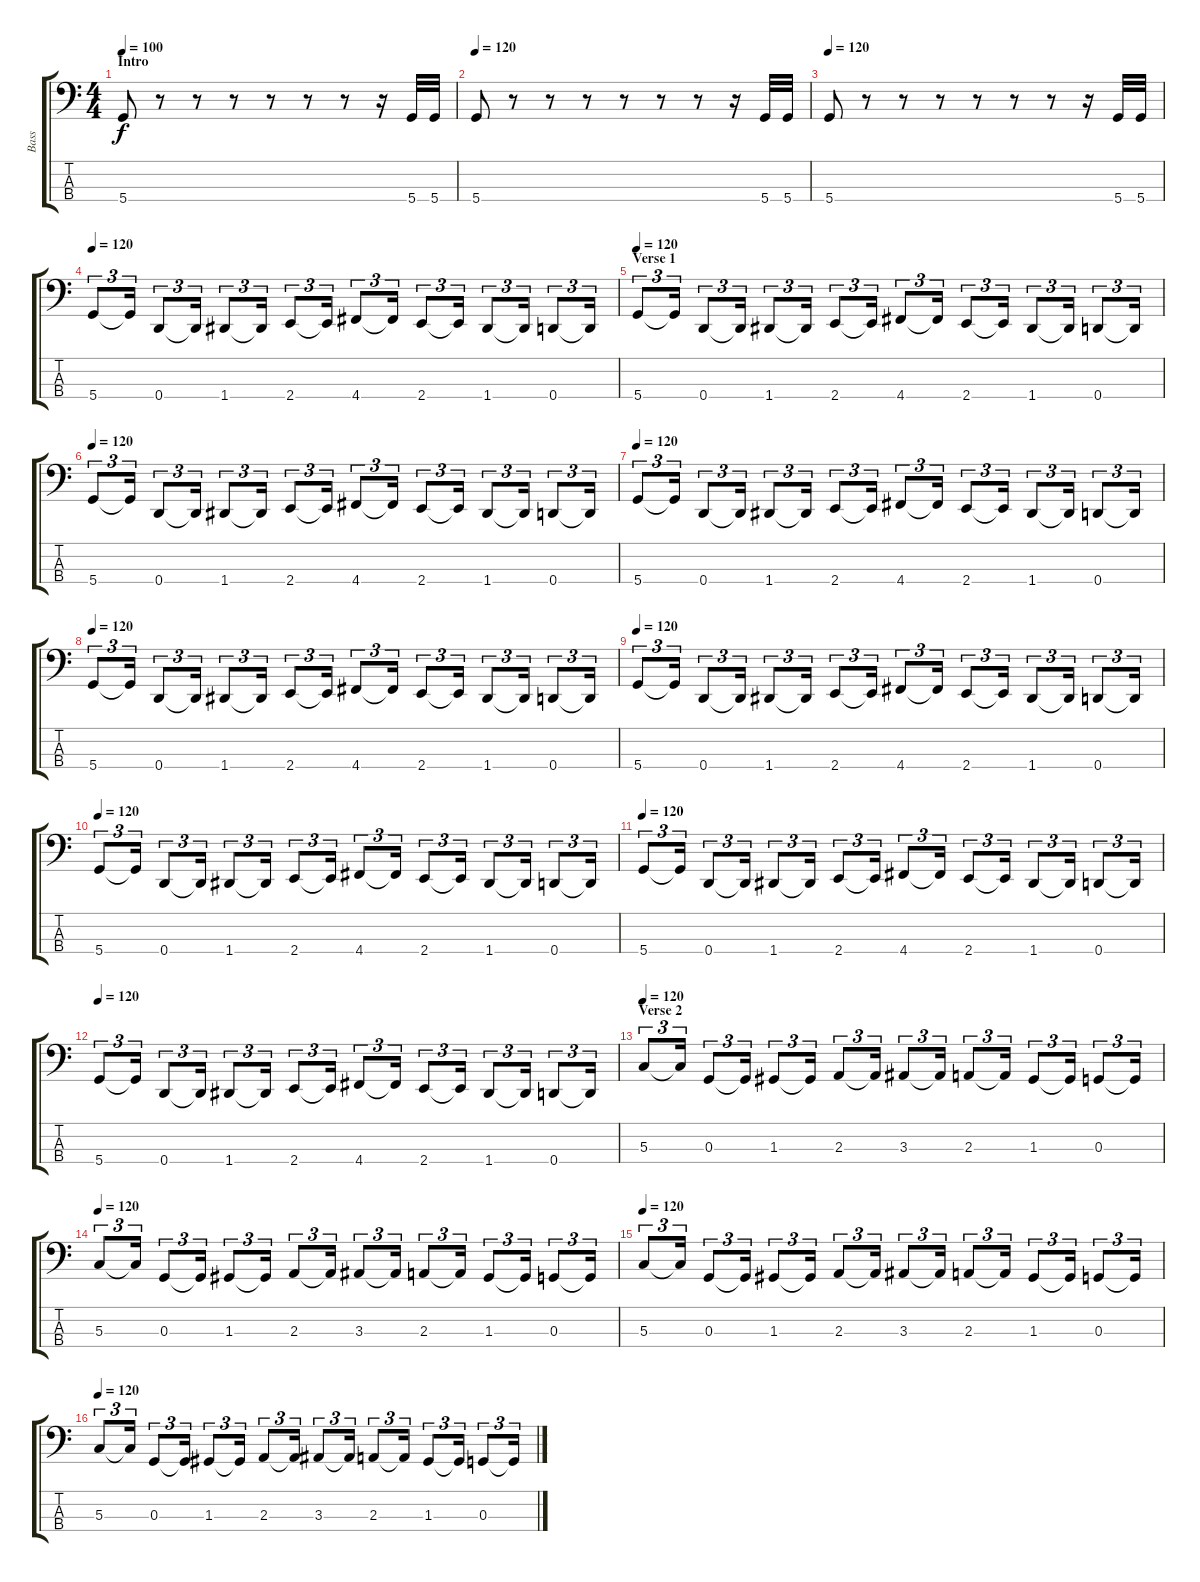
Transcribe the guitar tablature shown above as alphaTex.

\track ("Bass" "Bass") {instrument electricbassfinger}
\staff {score tabs}
\tuning (F2 C2 G1 D1) {hide}
\ts (4 4)
\section ("" "Intro")
\tempo 100
\tempo 120
\tempo 100
\clef f4
\ks c
5.4.8{dy f instrument electricbassfinger} r.8 r.8 r.8 r.8 r.8 r.8 r.16 5.4.32 5.4.32 |
\tempo 120
5.4.8 r.8 r.8 r.8 r.8 r.8 r.8 r.16 5.4.32 5.4.32 |
\tempo 120
5.4.8 r.8 r.8 r.8 r.8 r.8 r.8 r.16 5.4.32 5.4.32 |
\tempo 120
5.4.8{tu (3 2)} 5.4{t}.16{tu (3 2)} 0.4.8{tu (3 2)} 0.4{t}.16{tu (3 2)} 1.4.8{tu (3 2)} 1.4{t}.16{tu (3 2)} 2.4.8{tu (3 2)} 2.4{t}.16{tu (3 2)} 4.4.8{tu (3 2)} 4.4{t}.16{tu (3 2)} 2.4.8{tu (3 2)} 2.4{t}.16{tu (3 2)} 1.4.8{tu (3 2)} 1.4{t}.16{tu (3 2)} 0.4.8{tu (3 2)} 0.4{t}.16{tu (3 2)} |
\section ("" "Verse 1")
\tempo 120
5.4.8{tu (3 2)} 5.4{t}.16{tu (3 2)} 0.4.8{tu (3 2)} 0.4{t}.16{tu (3 2)} 1.4.8{tu (3 2)} 1.4{t}.16{tu (3 2)} 2.4.8{tu (3 2)} 2.4{t}.16{tu (3 2)} 4.4.8{tu (3 2)} 4.4{t}.16{tu (3 2)} 2.4.8{tu (3 2)} 2.4{t}.16{tu (3 2)} 1.4.8{tu (3 2)} 1.4{t}.16{tu (3 2)} 0.4.8{tu (3 2)} 0.4{t}.16{tu (3 2)} |
\tempo 120
5.4.8{tu (3 2)} 5.4{t}.16{tu (3 2)} 0.4.8{tu (3 2)} 0.4{t}.16{tu (3 2)} 1.4.8{tu (3 2)} 1.4{t}.16{tu (3 2)} 2.4.8{tu (3 2)} 2.4{t}.16{tu (3 2)} 4.4.8{tu (3 2)} 4.4{t}.16{tu (3 2)} 2.4.8{tu (3 2)} 2.4{t}.16{tu (3 2)} 1.4.8{tu (3 2)} 1.4{t}.16{tu (3 2)} 0.4.8{tu (3 2)} 0.4{t}.16{tu (3 2)} |
\tempo 120
5.4.8{tu (3 2)} 5.4{t}.16{tu (3 2)} 0.4.8{tu (3 2)} 0.4{t}.16{tu (3 2)} 1.4.8{tu (3 2)} 1.4{t}.16{tu (3 2)} 2.4.8{tu (3 2)} 2.4{t}.16{tu (3 2)} 4.4.8{tu (3 2)} 4.4{t}.16{tu (3 2)} 2.4.8{tu (3 2)} 2.4{t}.16{tu (3 2)} 1.4.8{tu (3 2)} 1.4{t}.16{tu (3 2)} 0.4.8{tu (3 2)} 0.4{t}.16{tu (3 2)} |
\tempo 120
5.4.8{tu (3 2)} 5.4{t}.16{tu (3 2)} 0.4.8{tu (3 2)} 0.4{t}.16{tu (3 2)} 1.4.8{tu (3 2)} 1.4{t}.16{tu (3 2)} 2.4.8{tu (3 2)} 2.4{t}.16{tu (3 2)} 4.4.8{tu (3 2)} 4.4{t}.16{tu (3 2)} 2.4.8{tu (3 2)} 2.4{t}.16{tu (3 2)} 1.4.8{tu (3 2)} 1.4{t}.16{tu (3 2)} 0.4.8{tu (3 2)} 0.4{t}.16{tu (3 2)} |
\tempo 120
5.4.8{tu (3 2)} 5.4{t}.16{tu (3 2)} 0.4.8{tu (3 2)} 0.4{t}.16{tu (3 2)} 1.4.8{tu (3 2)} 1.4{t}.16{tu (3 2)} 2.4.8{tu (3 2)} 2.4{t}.16{tu (3 2)} 4.4.8{tu (3 2)} 4.4{t}.16{tu (3 2)} 2.4.8{tu (3 2)} 2.4{t}.16{tu (3 2)} 1.4.8{tu (3 2)} 1.4{t}.16{tu (3 2)} 0.4.8{tu (3 2)} 0.4{t}.16{tu (3 2)} |
\tempo 120
5.4.8{tu (3 2)} 5.4{t}.16{tu (3 2)} 0.4.8{tu (3 2)} 0.4{t}.16{tu (3 2)} 1.4.8{tu (3 2)} 1.4{t}.16{tu (3 2)} 2.4.8{tu (3 2)} 2.4{t}.16{tu (3 2)} 4.4.8{tu (3 2)} 4.4{t}.16{tu (3 2)} 2.4.8{tu (3 2)} 2.4{t}.16{tu (3 2)} 1.4.8{tu (3 2)} 1.4{t}.16{tu (3 2)} 0.4.8{tu (3 2)} 0.4{t}.16{tu (3 2)} |
\tempo 120
5.4.8{tu (3 2)} 5.4{t}.16{tu (3 2)} 0.4.8{tu (3 2)} 0.4{t}.16{tu (3 2)} 1.4.8{tu (3 2)} 1.4{t}.16{tu (3 2)} 2.4.8{tu (3 2)} 2.4{t}.16{tu (3 2)} 4.4.8{tu (3 2)} 4.4{t}.16{tu (3 2)} 2.4.8{tu (3 2)} 2.4{t}.16{tu (3 2)} 1.4.8{tu (3 2)} 1.4{t}.16{tu (3 2)} 0.4.8{tu (3 2)} 0.4{t}.16{tu (3 2)} |
\tempo 120
5.4.8{tu (3 2)} 5.4{t}.16{tu (3 2)} 0.4.8{tu (3 2)} 0.4{t}.16{tu (3 2)} 1.4.8{tu (3 2)} 1.4{t}.16{tu (3 2)} 2.4.8{tu (3 2)} 2.4{t}.16{tu (3 2)} 4.4.8{tu (3 2)} 4.4{t}.16{tu (3 2)} 2.4.8{tu (3 2)} 2.4{t}.16{tu (3 2)} 1.4.8{tu (3 2)} 1.4{t}.16{tu (3 2)} 0.4.8{tu (3 2)} 0.4{t}.16{tu (3 2)} |
\section ("" "Verse 2")
\tempo 120
5.3.8{tu (3 2)} 5.3{t}.16{tu (3 2)} 0.3.8{tu (3 2)} 0.3{t}.16{tu (3 2)} 1.3.8{tu (3 2)} 1.3{t}.16{tu (3 2)} 2.3.8{tu (3 2)} 2.3{t}.16{tu (3 2)} 3.3.8{tu (3 2)} 3.3{t}.16{tu (3 2)} 2.3.8{tu (3 2)} 2.3{t}.16{tu (3 2)} 1.3.8{tu (3 2)} 1.3{t}.16{tu (3 2)} 0.3.8{tu (3 2)} 0.3{t}.16{tu (3 2)} |
\tempo 120
5.3.8{tu (3 2)} 5.3{t}.16{tu (3 2)} 0.3.8{tu (3 2)} 0.3{t}.16{tu (3 2)} 1.3.8{tu (3 2)} 1.3{t}.16{tu (3 2)} 2.3.8{tu (3 2)} 2.3{t}.16{tu (3 2)} 3.3.8{tu (3 2)} 3.3{t}.16{tu (3 2)} 2.3.8{tu (3 2)} 2.3{t}.16{tu (3 2)} 1.3.8{tu (3 2)} 1.3{t}.16{tu (3 2)} 0.3.8{tu (3 2)} 0.3{t}.16{tu (3 2)} |
\tempo 120
5.3.8{tu (3 2)} 5.3{t}.16{tu (3 2)} 0.3.8{tu (3 2)} 0.3{t}.16{tu (3 2)} 1.3.8{tu (3 2)} 1.3{t}.16{tu (3 2)} 2.3.8{tu (3 2)} 2.3{t}.16{tu (3 2)} 3.3.8{tu (3 2)} 3.3{t}.16{tu (3 2)} 2.3.8{tu (3 2)} 2.3{t}.16{tu (3 2)} 1.3.8{tu (3 2)} 1.3{t}.16{tu (3 2)} 0.3.8{tu (3 2)} 0.3{t}.16{tu (3 2)} |
\tempo 120
5.3.8{tu (3 2)} 5.3{t}.16{tu (3 2)} 0.3.8{tu (3 2)} 0.3{t}.16{tu (3 2)} 1.3.8{tu (3 2)} 1.3{t}.16{tu (3 2)} 2.3.8{tu (3 2)} 2.3{t}.16{tu (3 2)} 3.3.8{tu (3 2)} 3.3{t}.16{tu (3 2)} 2.3.8{tu (3 2)} 2.3{t}.16{tu (3 2)} 1.3.8{tu (3 2)} 1.3{t}.16{tu (3 2)} 0.3.8{tu (3 2)} 0.3{t}.16{tu (3 2)}
